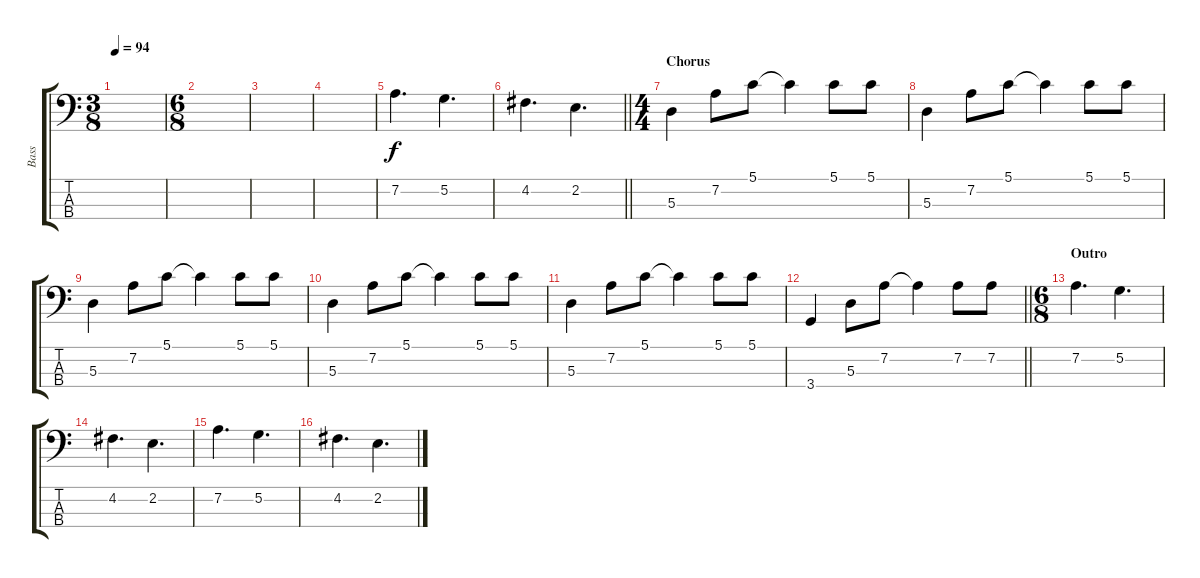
\track ("Bass" "Bass") {instrument electricbassfinger}
\staff {score tabs}
\tuning (G2 D2 A1 E1) {hide}
\ts (3 8)
\tempo 94
\clef f4
\ks c
|
\ts (6 8)
|
|
|
7.2.4{d} 5.2.4{d} |
\barLineRight lightlight
4.2.4{d} 2.2.4{d} |
\ts (4 4)
\section ("" "Chorus")
5.3.4 7.2.8 5.1.8 5.1{t}.4 5.1.8 5.1.8 |
5.3.4 7.2.8 5.1.8 5.1{t}.4 5.1.8 5.1.8 |
5.3.4 7.2.8 5.1.8 5.1{t}.4 5.1.8 5.1.8 |
5.3.4 7.2.8 5.1.8 5.1{t}.4 5.1.8 5.1.8 |
5.3.4 7.2.8 5.1.8 5.1{t}.4 5.1.8 5.1.8 |
\barLineRight lightlight
3.4.4 5.3.8 7.2.8 7.2{t}.4 7.2.8 7.2.8 |
\ts (6 8)
\section ("" "Outro")
7.2.4{d} 5.2.4{d} |
4.2.4{d} 2.2.4{d} |
7.2.4{d} 5.2.4{d} |
4.2.4{d} 2.2.4{d}
